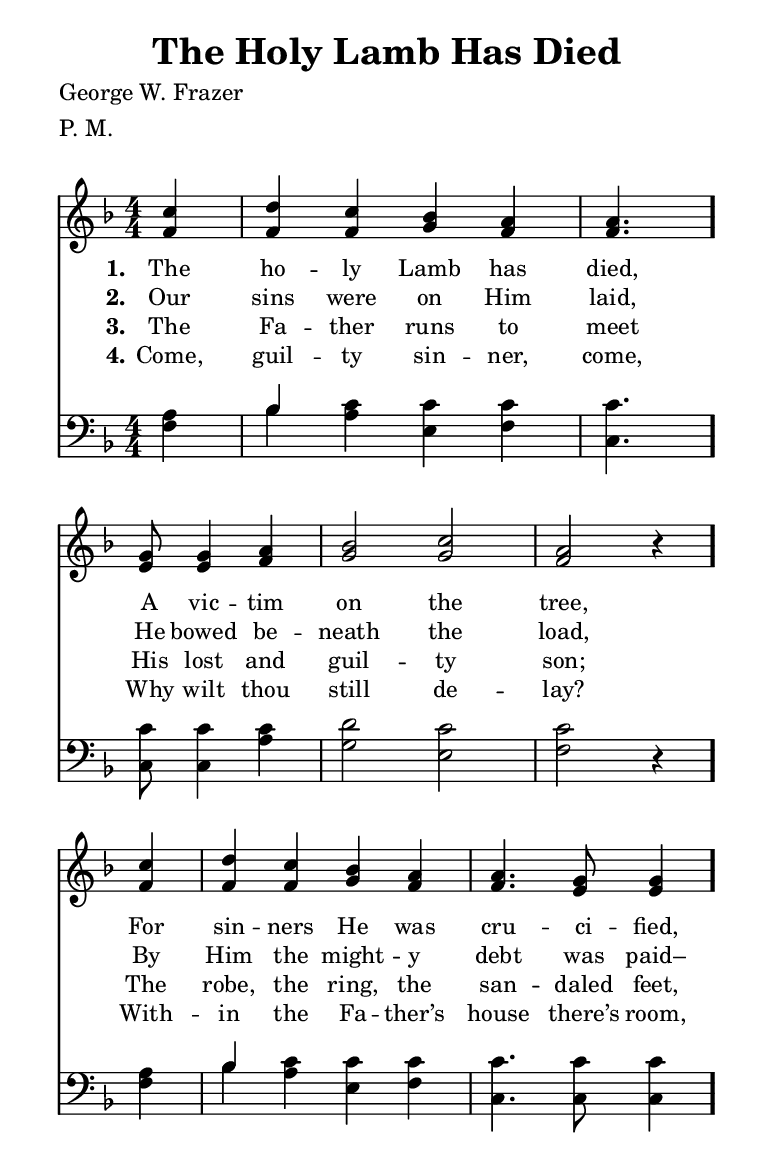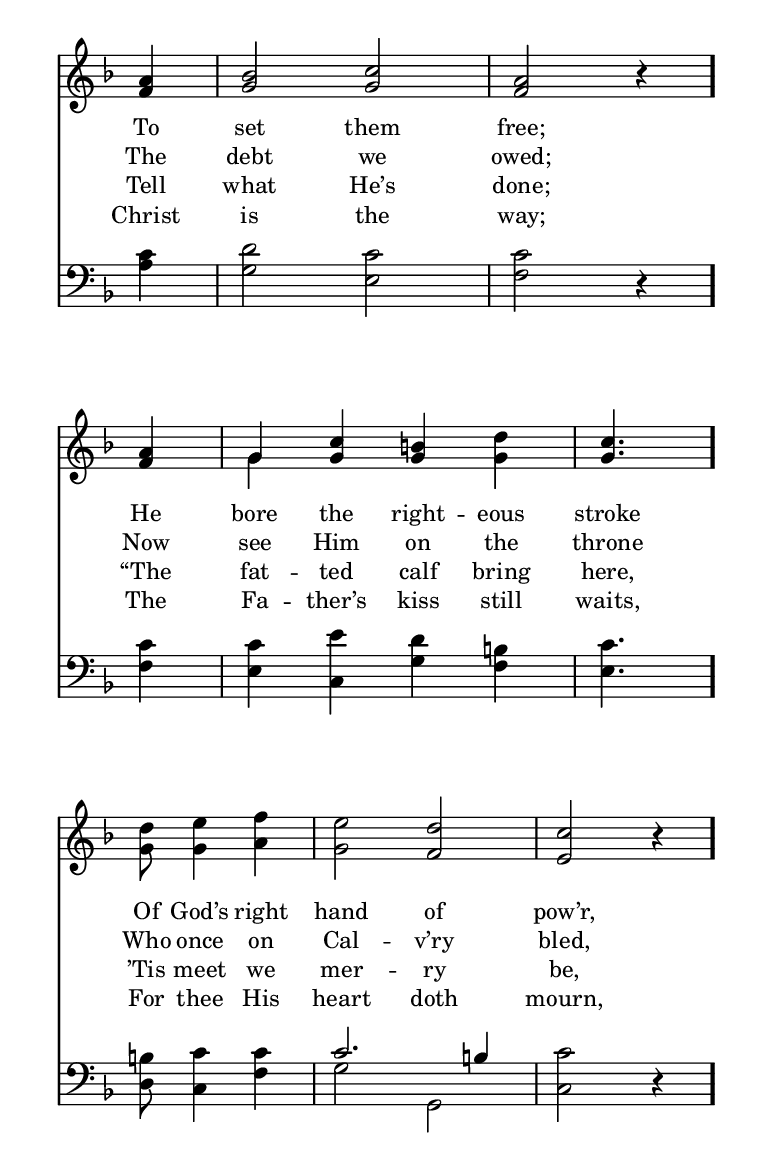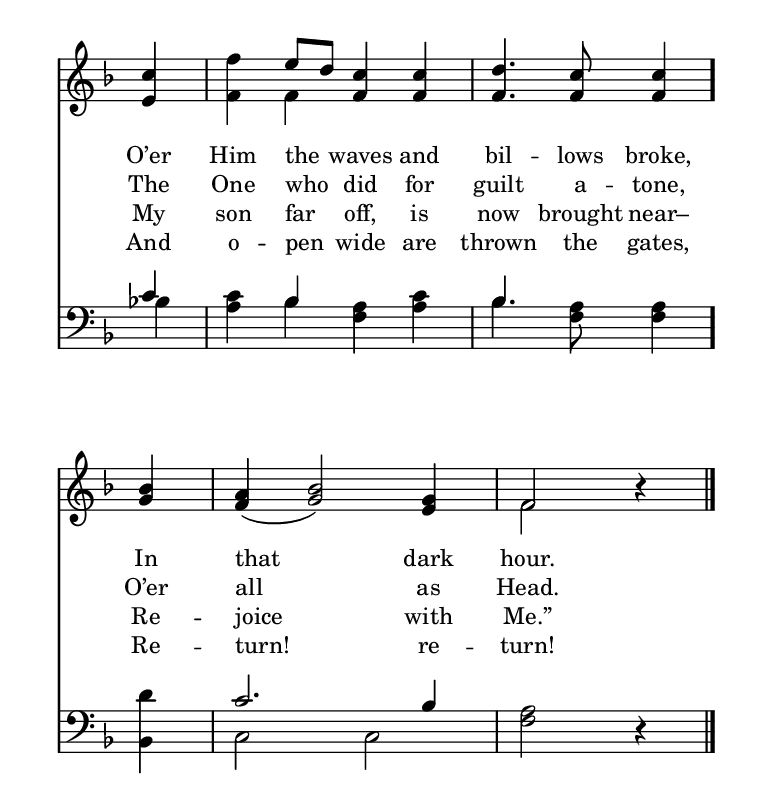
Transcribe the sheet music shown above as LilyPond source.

\include "common/global.ily"
\paper {
  \include "common/paper.ily"
}

\header{
  %gospel
  hymnnumber = "122"
  title = "The Holy Lamb Has Died"
  tunename = ""
  meter = "P. M."
  poet = "George W. Frazer"
  composer = ""
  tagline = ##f
}

% for fermata in MIDI
ta = { \tempo 4=80 }
tb = { \tempo 4=40 }

patternAA = { c4 | c4 c4      c4 c4 | c4. }
patternAB = { c4 | c4 c4      c4 c4 | c4. c8 c4 }
patternAC = { c4 | c4 c8[ c8] c4 c4 | c4. c8 c4 }

patternBA = { c8 c4 c4 | c2  c2 | c2 c4 }
patternBB = {       c4 | c2  c2 | c2 c4 }
patternBC = { c8 c4 c4 | c2. c4 | c2 c4 }
patternBD = {       c4 | c4( c2) c4 | c2 c4 }
patternBE = {       c4 | c2. c4 | c2 c4 }

global = {
  \include "common/overrides.ily"
  \override Staff.TimeSignature.style = #'numbered % original has `c`
  \time 4/4
  \override Score.MetronomeMark.transparent = ##t % hide all fermata changes too
  \ta
  \key f \major
  \partial 4
  \autoBeamOff
}

notesSoprano = {
\global
\relative c'' {

  \changePitch \patternAA { c | d c bes a | a }
  \changePitch \patternBA { g g a | bes c | a r }
  \changePitch \patternAB { c | d c bes a | a g g }
  \changePitch \patternBB { a | bes c | a r }

  \changePitch \patternAA { a | g c b d | c }
  \changePitch \patternBA { d e f | e d | c r }
  \changePitch \patternAC { c | f e d c c | d c c }
  \changePitch \patternBD { bes | a bes g | f r }

  \bar "|."

}
}

notesAlto = {
\global
\relative e' {

  \changePitch \patternAA { f | f f g f | f }
  \changePitch \patternBA { e e f | g g | f r }
  \changePitch \patternAB { f | f f g f | f e e }
  \changePitch \patternBB { f | g g | f r }

  \changePitch \patternAA { f | g g g g | g }
  \changePitch \patternBA { g g a | g f | e r }
  \changePitch \patternAB { e | f f f f | f f f }
  \changePitch \patternBD { g | f g e | f r }

}
}

notesTenor = {
\global
\relative a {

  \changePitch \patternAA { a | bes c c c | c }
  \changePitch \patternBA { c c c | d c | c r }
  \changePitch \patternAB { a | bes c c c | c c c }
  \changePitch \patternBB { c | d c | c r }

  \changePitch \patternAA { c | c e d b | c }
  \changePitch \patternBC { b c c | c b | c r }
  \changePitch \patternAB { c | c bes a c | bes a a }
  \changePitch \patternBE { d | c bes a r }

}
}

notesBass = {
\global
\relative f {

  \changePitch \patternAA { f | bes a e f | c }
  \changePitch \patternBA { c c a' | g e | f r }
  \changePitch \patternAB { f | bes a e f | c c c }
  \changePitch \patternBB { a' | g e | f r }

  \changePitch \patternAA { f | e c g' f | e }
  \changePitch \patternBA { d c f | g g, | c r }
  \changePitch \patternAB { bes'! | a bes f a | bes f f }
  \changePitch \patternBB { bes, | c c | f r }

}
}

wordsA = \lyricmode {
\set stanza = "1."

The ho -- ly Lamb has died, \bar "."
A vic -- tim on the tree, \bar "." \break
For sin -- ners He was cru -- ci -- fied, \bar "."
To set them free; \bar "." \break
He bore the right -- eous stroke \bar "."
Of God’s right hand of pow’r, \bar "." \break
O’er Him the waves and bil -- lows broke, \bar "."
In that dark hour. \bar "." \break

}

wordsB = \lyricmode {
\set stanza = "2."

Our sins were on Him laid,
He bowed be -- neath the load,
By Him the might -- y debt was paid–
The debt we owed;
Now see Him on the throne
Who once on Cal -- v’ry bled,
The One who did for guilt a -- tone,
O’er all as Head.

}

wordsC = \lyricmode {
\set stanza = "3."

The Fa -- ther runs to meet
His lost and guil -- ty son;
The robe, the ring, the san -- daled feet,
Tell what He’s done;
“The fat -- ted calf bring here,
’Tis meet we mer -- ry be,
My son far off, is now brought near–
Re -- joice with Me.”

}

wordsD = \lyricmode {
\set stanza = "4."

Come, guil -- ty sin -- ner, come,
Why wilt thou still de -- lay?
With -- in the Fa -- ther’s house there’s room,
Christ is the way;
The Fa -- ther’s kiss still waits,
For thee His heart doth mourn,
And o -- pen wide are thrown the gates,
Re -- turn! re -- turn!

}

\score {
  \context ChoirStaff <<
    \context Staff = upper <<
      \set Staff.autoBeaming = ##f
      \set ChoirStaff.systemStartDelimiter = #'SystemStartBar
      \set ChoirStaff.printPartCombineTexts = ##f
      \partcombine #'(2 . 9) \notesSoprano \notesAlto
      \context NullVoice = sopranos { \voiceOne << \notesSoprano >> }
      \context NullVoice = altos { \voiceTwo << \notesAlto >> }
      \context Lyrics = one   \lyricsto sopranos \wordsA
      \context Lyrics = two   \lyricsto sopranos \wordsB
      \context Lyrics = three \lyricsto sopranos \wordsC
      \context Lyrics = four  \lyricsto sopranos \wordsD
    >>
    \context Staff = men <<
      \set Staff.autoBeaming = ##f
      \clef bass
      \set ChoirStaff.printPartCombineTexts = ##f
      \partcombine #'(2 . 9) \notesTenor \notesBass
      \context NullVoice = tenors { \voiceOne << \notesTenor >> }
      \context NullVoice = basses { \voiceTwo << \notesBass >> }
    >>
  >>
  \layout {
    \include "common/layout.ily"
  }
  \midi{
    \include "common/midi.ily"
  }
}

\version "2.19.49"  % necessary for upgrading to future LilyPond versions.

% vi:set et ts=2 sw=2 ai nocindent syntax=lilypond:
